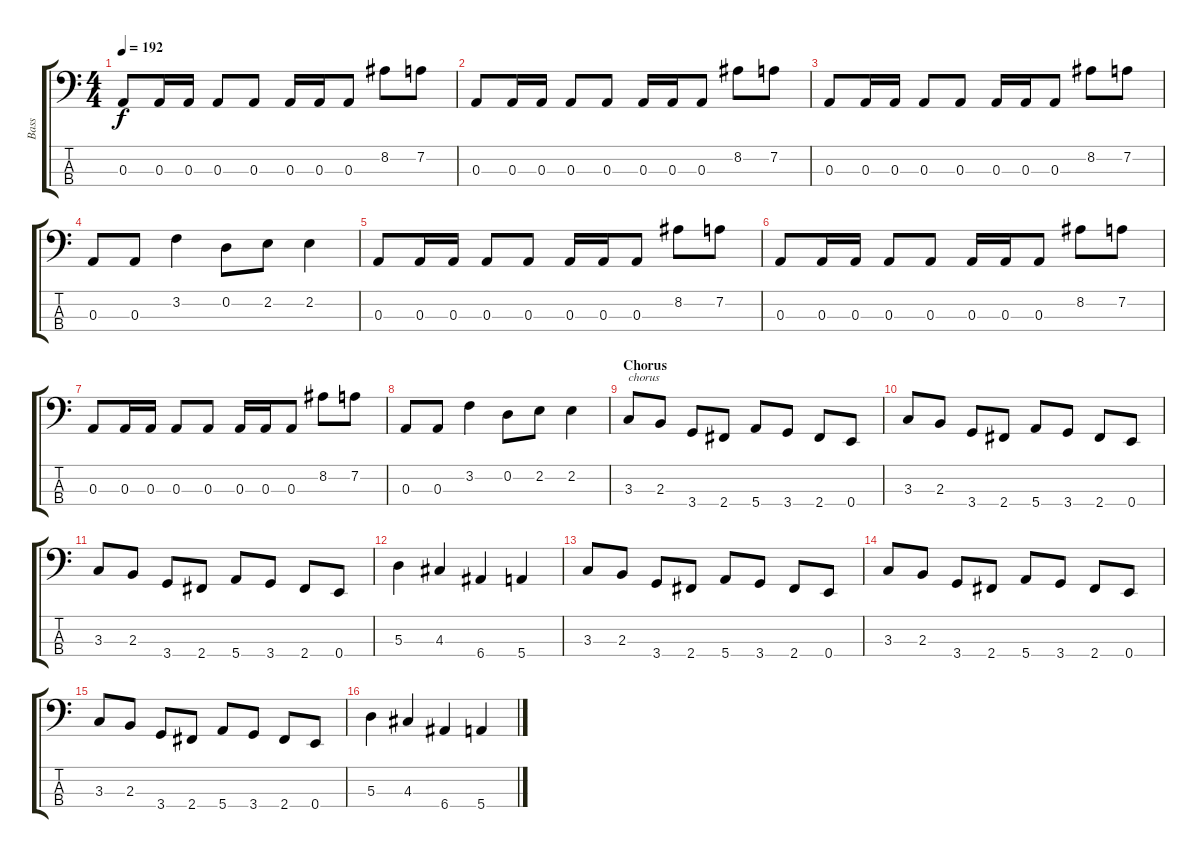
\track ("Bass" "Bass") {instrument electricbasspick}
\staff {score tabs}
\tuning (G2 D2 A1 E1) {hide}
\ts (4 4)
\tempo 192
\clef f4
\ks c
0.3.8{dy f} 0.3.16 0.3.16 0.3.8 0.3.8 0.3.16 0.3.16 0.3.8 8.2.8 7.2.8 |
0.3.8 0.3.16 0.3.16 0.3.8 0.3.8 0.3.16 0.3.16 0.3.8 8.2.8 7.2.8 |
0.3.8 0.3.16 0.3.16 0.3.8 0.3.8 0.3.16 0.3.16 0.3.8 8.2.8 7.2.8 |
0.3.8 0.3.8 3.2.4 0.2.8 2.2.8 2.2.4 |
0.3.8 0.3.16 0.3.16 0.3.8 0.3.8 0.3.16 0.3.16 0.3.8 8.2.8 7.2.8 |
0.3.8 0.3.16 0.3.16 0.3.8 0.3.8 0.3.16 0.3.16 0.3.8 8.2.8 7.2.8 |
0.3.8 0.3.16 0.3.16 0.3.8 0.3.8 0.3.16 0.3.16 0.3.8 8.2.8 7.2.8 |
0.3.8 0.3.8 3.2.4 0.2.8 2.2.8 2.2.4 |
\section ("" "Chorus")
3.3.8{txt "chorus"} 2.3.8 3.4.8 2.4.8 5.4.8 3.4.8 2.4.8 0.4.8 |
3.3.8 2.3.8 3.4.8 2.4.8 5.4.8 3.4.8 2.4.8 0.4.8 |
3.3.8 2.3.8 3.4.8 2.4.8 5.4.8 3.4.8 2.4.8 0.4.8 |
5.3.4 4.3.4 6.4.4 5.4.4 |
3.3.8 2.3.8 3.4.8 2.4.8 5.4.8 3.4.8 2.4.8 0.4.8 |
3.3.8 2.3.8 3.4.8 2.4.8 5.4.8 3.4.8 2.4.8 0.4.8 |
3.3.8 2.3.8 3.4.8 2.4.8 5.4.8 3.4.8 2.4.8 0.4.8 |
5.3.4 4.3.4 6.4.4 5.4.4
